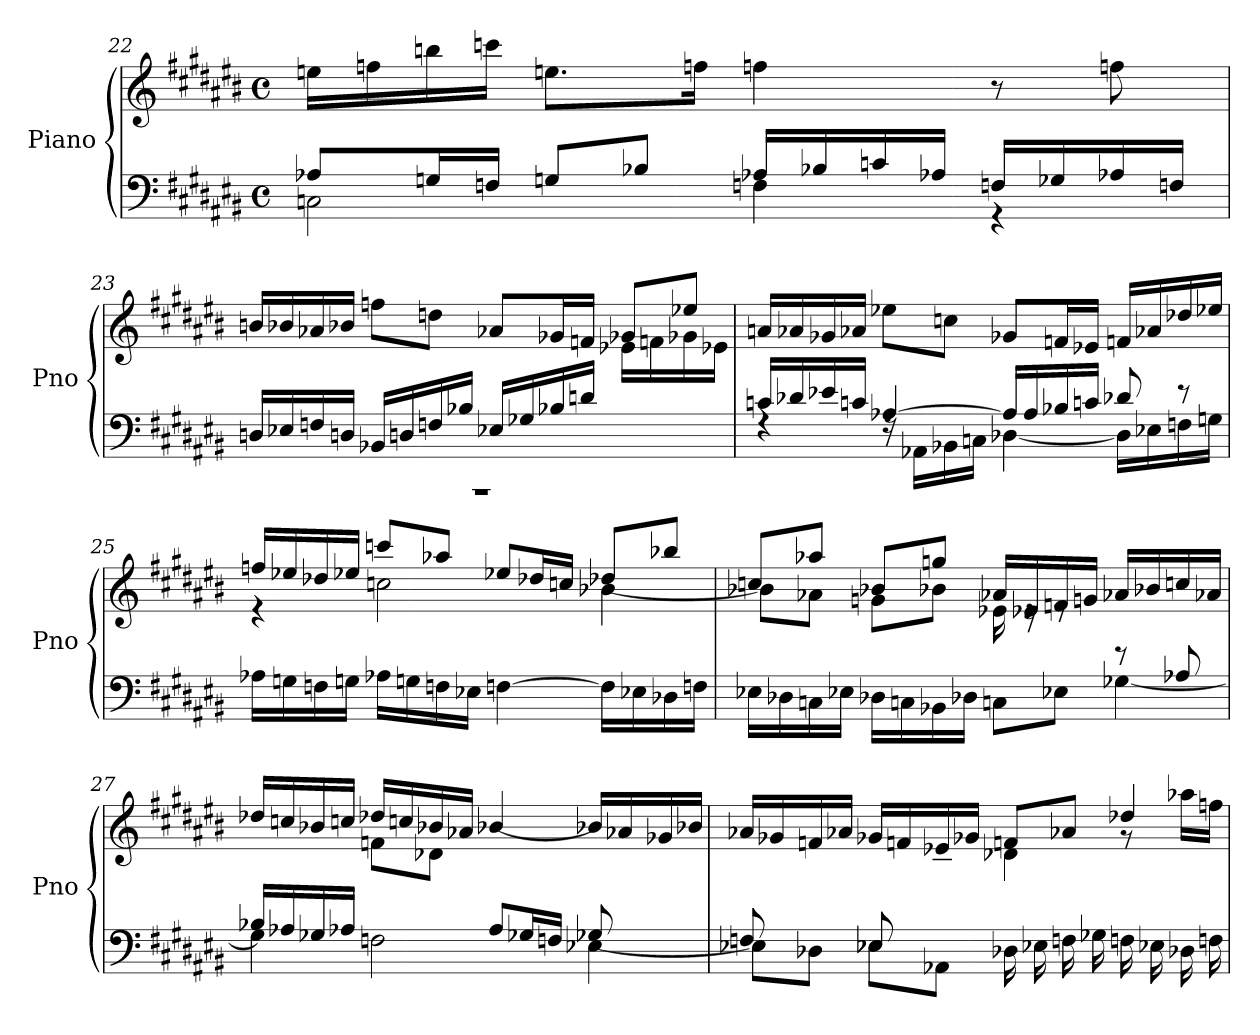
**kern	**kern
*part1	*part1
*staff2	*staff1
*I"Piano	*
*I'Pno	*
*clefF4	*clefG2
*k[f#c#g#d#a#e#b#]	*k[f#c#g#d#a#e#b#]
*M4/4	*M4/4
*met(c)	*met(c)
=22	=22
*^	*
8A-Xi/L	2Cni\	16eeni\LL
.	.	16ffni\
16Gni/L	.	16bbni\
16Fni/JJ	.	16cccni\JJ
8Gni/L	.	8.eeni\L
8B-Xi/J	.	.
.	.	16ffni\Jk
16A-Xi/LL	4Fni\	4ffni\
16B-Xi/	.	.
16cni/	.	.
16A-Xi/JJ	.	.
16Fni/LL	4r	8r
16G-Xi/	.	.
16A-Xi/	.	8ffni\
16Fni/JJ	.	.
!!LO:LB:g=z
=23	=23	=23
*	*	*^
1rAAA	16Dni/LL	16bn/LL	2.ryy
.	16E-Xi/	16b-Xi/	.
.	16Fni/	16a-Xi/	.
.	16Dni/JJ	16b-Xi/JJ	.
.	16BB-Xi/LL	8ffni\L	.
.	16Dni/	.	.
.	16Fni/	8ddni\J	.
.	16B-Xi/JJ	.	.
.	16E-Xi/LL	8a-Xi/L	.
.	16G-Xi/	.	.
.	16B-Xi/	16g-Xi/L	.
.	16dni/JJ	16fni/JJ	.
.	4ryy	8g-Xi/L	16e-Xi\LL
.	.	.	16fni\
.	.	8ee-Xi/J	16g-Xi\
.	.	.	16e-Xi\JJ
*	*	*v	*v
=24	=24	=24
16cni/LL	4rF	16an/LL
16d-Xi/	.	16a-Xi/
16e-Xi/	.	16g-Xi/
16cni/JJ	.	16a-Xi/JJ
[4A-Xi/	16rF	8ee-Xi\L
.	16AA-Xi\LL	.
.	16BB-Xi\	8ccni\J
.	16Cni\JJ	.
16A-i/LL]	[4D-Xi\	8g-Xi/L
16A-i/	.	.
16B-Xi/	.	16fni/L
16cni/JJ	.	16e-Xi/JJ
8d-Xi/	16D-i\LL]	16fni/LL
.	16E-Xi\	16a-Xi/
8r	16Fni\	16dd-Xi/
.	16Gni\JJ	16ee-Xi/JJ
*v	*v	*
=25	=25
*	*^
16A-Xi\LL	16ffni/LL	4r
16Gni\	16ee-Xi/	.
16Fni\	16dd-Xi/	.
16Gni\JJ	16ee-Xi/JJ	.
16A-Xi\LL	8cccni/L	2ccni\
16Gni\	.	.
16Fni\	8aa-Xi/J	.
16E-Xi\JJ	.	.
[4Fni\	8ee-Xi/L	.
.	16dd-Xi/L	.
.	16ccni/JJ	.
16Fi\LL]	8dd-Xi/L	[4b-Xi\
16E-Xi\	.	.
16D-Xi\	8bb-Xi/J	.
16Fni\JJ	.	.
!!LO:LB:g=z	!!
=26	=26	=26
*^	*	*
2..ryy	16E-Xi\LL	8ccni/L	8b-Xi\L]
.	16D-Xi\	.	.
.	16Cni\	8aa-Xi/J	8a-Xi\J
.	16E-Xi\JJ	.	.
.	16D-Xi\LL	8b-Xi/L	8gni\L
.	16Cni\	.	.
.	16BB-Xi\	8ggni/J	8b-Xi\J
.	16D-Xi\JJ	.	.
.	8Cni\L	16a-Xi/LL	16e-Xi\
.	.	16e-Xi/	16re
.	8E-Xi\J	16fni/	8re
.	.	16gni/JJ	.
.	[4G-Xi\	16a-Xi/LL	8rD
.	.	16b-Xi/	.
8A-Xi/	.	16ccni/	8ryy
.	.	16a-Xi/JJ	.
=27	=27	=27	=27
*	*	*	*^
4G-i\]	16B-Xi/LL	16dd-Xi/LL	2..ryy	4ryy
.	16A-Xi/	16ccni/	.	.
.	16G-Xi/	16b-Xi/	.	.
.	16A-Xi/JJ	16ccni/JJ	.	.
2Fni\	4ryy	16dd-Xi/LL	.	8fni\L
.	.	16ccni/	.	.
.	.	16b-Xi/	.	8d-Xi\J
.	.	16a-Xi/JJ	.	.
.	8A-i/L	[4b-Xi/	.	2ryy
.	16G-Xi/L	.	.	.
.	16Fni/JJ	.	.	.
8G-Xi/L	[4E-Xi\	16b-Xi/LL]	.	.
.	.	16a-Xi/	.	.
8ryy	.	16g-Xi/	8e-Xi\J	.
.	.	16b-Xi/JJ	.	.
=28	=28	=28	=28	=28
*	*^	*	*	*^
2ryy	8Fni/L	8E-Xi\L]	16a-Xi/LL	2ryy	8ryy	2ryy
.	.	.	16g-Xi/	.	.	.
.	8ryy	8D-Xi\J	16fni/	.	8d-Xi\J	.
.	.	.	16a-Xi/JJ	.	.	.
.	8E-Xi/L	8E-Xi\L	16g-Xi/LL	.	8ryy	.
.	.	.	16fni/	.	.	.
.	8ryy	8AA-Xi\J	16e-Xi/	.	8cni\J	.
.	.	.	16g-Xi/JJ	.	.	.
2ryy	16D-Xi\LL	2ryy	8fni/L	4d-Xi\	2ryy	2ryy
.	16E-Xi\	.	.	.	.	.
.	16Fni\	.	8a-Xi/J	.	.	.
.	16G-Xi\JJ	.	.	.	.	.
.	16Fni\LL	.	4dd-Xi/	8r	.	.
.	16E-Xi\	.	.	.	.	.
.	16D-Xi\	.	.	16aa-Xi\LL	.	.
.	16Fni\JJ	.	.	16ffni\JJ	.	.
*v	*v	*v	*	*	*	*
*	*v	*v	*v	*v
=	=
*-	*-
